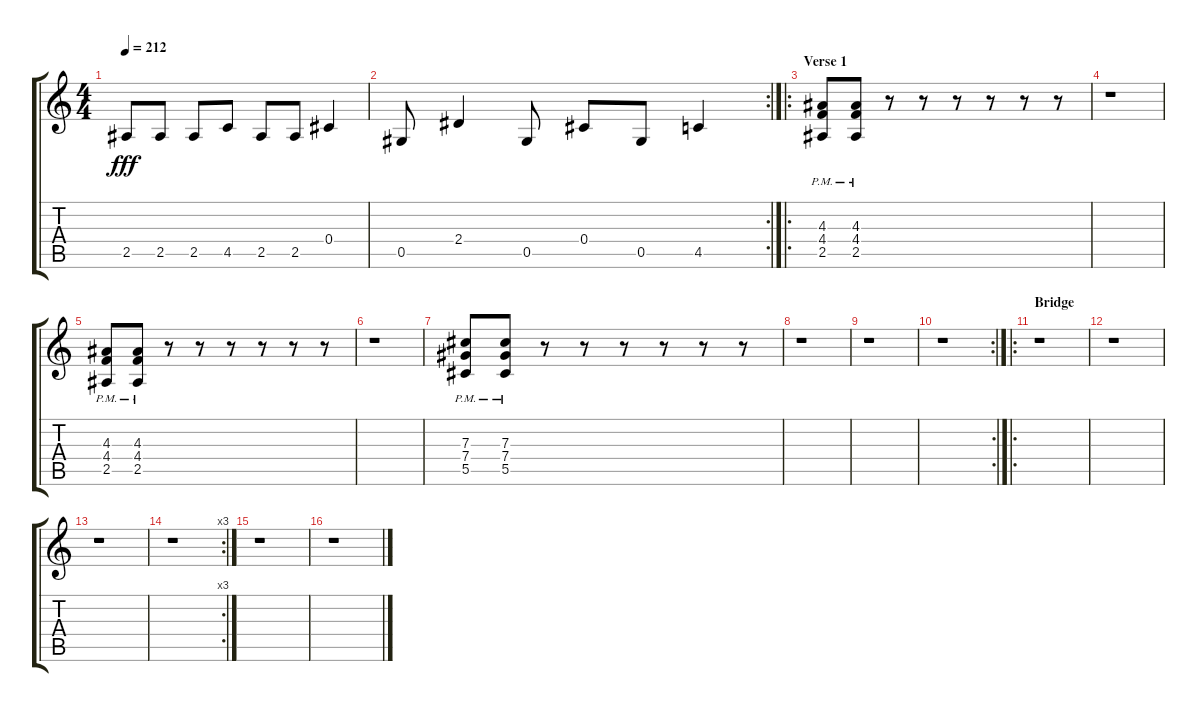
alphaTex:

\track "" {instrument distortionguitar}
\staff {score tabs}
\tuning (Eb4 Bb3 Gb3 Db3 Ab2 Eb2) {hide}
\ts (4 4)
\tempo 212
\clef g2
\ks c
2.5.8{dy fff} 2.5.8 2.5.8 4.5.8 2.5.8 2.5.8 0.4.4 |
\rc 2
0.5.8 2.4.4 0.5.8 0.4.8 0.5.8 4.5.4 |
\ro
\section ("" "Verse 1")
(4.3{pm} 4.4{pm} 2.5{pm}).8 (4.3{pm} 4.4{pm} 2.5{pm}).8 r.8 r.8 r.8 r.8 r.8 r.8 |
r.1 |
(4.3{pm} 4.4{pm} 2.5{pm}).8 (4.3{pm} 4.4{pm} 2.5{pm}).8 r.8 r.8 r.8 r.8 r.8 r.8 |
r.1 |
(7.3{pm} 7.4 5.5).8 (7.3{pm} 7.4 5.5).8 r.8 r.8 r.8 r.8 r.8 r.8 |
r.1 |
r.1 |
\rc 2
r.1 |
\ro
\section ("" "Bridge")
r.1 |
r.1 |
r.1 |
\rc 3
r.1 |
r.1 |
r.1
